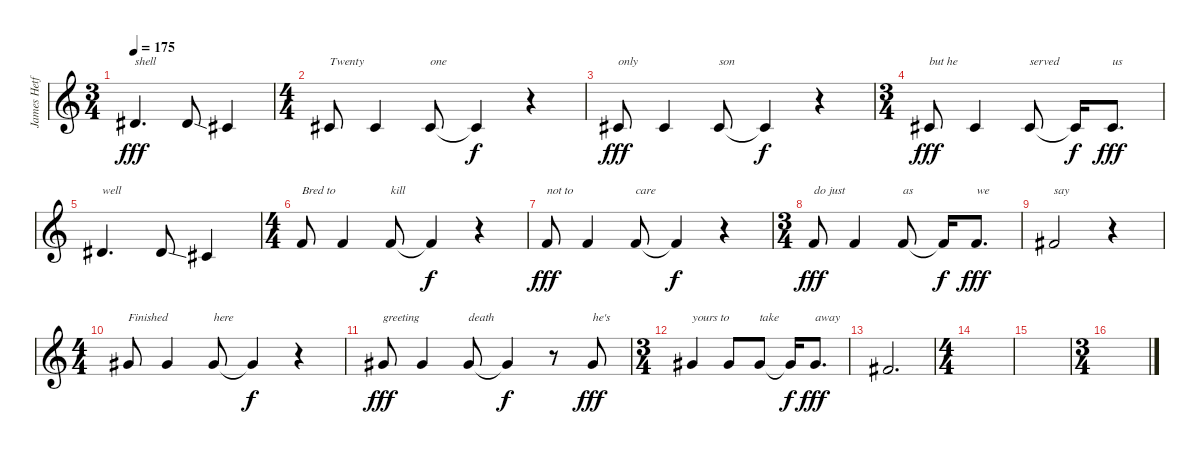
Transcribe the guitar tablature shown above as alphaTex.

\track ("James Hetfield (Vocal)" "James Hetf") {instrument lead6voice}
\staff {score}
\tuning (E4 B3 G3 D3 A2 E2) {hide}
\ts (3 4)
\tempo 175
\clef g2
\ks c
4.2.4{d txt "shell" dy fff} 4.2{ss}.8 2.2.4 |
\ts (4 4)
2.2.8{txt "Twenty"} 2.2.4 2.2.8{txt "one"} 2.2{t}.4{dy f} r.4 |
2.2.8{txt "only" dy fff} 2.2.4 2.2.8{txt "son"} 2.2{t}.4{dy f} r.4 |
\ts (3 4)
2.2.8{txt "but he" dy fff} 2.2.4 2.2.8{txt "served"} 2.2{t}.16{dy f} 2.2.8{d txt "us" dy fff} |
4.2.4{d txt "well"} 4.2{ss}.8 2.2.4 |
\ts (4 4)
6.2.8{txt "Bred to"} 6.2.4 6.2.8{txt "kill"} 6.2{t}.4{dy f} r.4 |
6.2.8{txt "not to" dy fff} 6.2.4 6.2.8{txt "care"} 6.2{t}.4{dy f} r.4 |
\ts (3 4)
6.2.8{txt "do just" dy fff} 6.2.4 6.2.8{txt "as"} 6.2{t}.16{dy f} 6.2.8{d txt "we" dy fff} |
7.2.2{txt "say"} r.4 |
\ts (4 4)
4.1.8{txt "Finished"} 4.1.4 4.1.8{txt "here"} 4.1{t}.4{dy f} r.4 |
4.1.8{txt "greeting" dy fff} 4.1.4 4.1.8{txt "death"} 4.1{t}.4{dy f} r.8 4.1.8{txt "he's" dy fff} |
\ts (3 4)
4.1.4{txt "yours to"} 4.1.8 4.1.8{txt "take"} 4.1{t}.16{dy f} 4.1.8{d txt "away" dy fff} |
2.1.2{d} |
\ts (4 4)
|
|
\ts (3 4)
